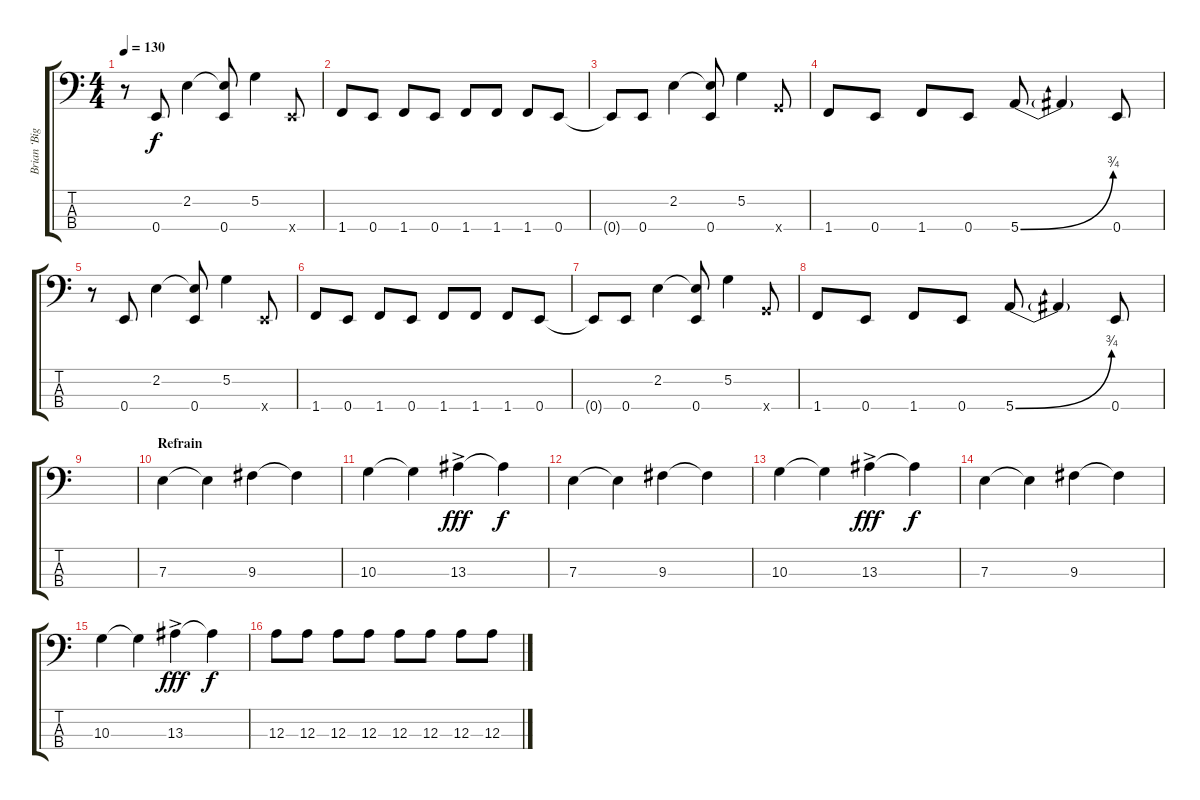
\track ("Brian ‘Big Hands’ O'Connor (Bass)" "Brian ‘Big") {instrument electricbassfinger}
\staff {score tabs}
\tuning (G2 D2 A1 E1) {hide}
\ts (4 4)
\tempo 130
\clef f4
\ks c
r.8{dy f} 0.4.8 2.2.4 (2.2{t} 0.4).8 5.2.4 0.4{x}.8 |
1.4.8 0.4.8 1.4.8 0.4.8 1.4.8 1.4.8 1.4.8 0.4.8 |
0.4{t}.8 0.4.8 2.2.4 (2.2{t} 0.4).8 5.2.4 3.4{x}.8 |
1.4.8 0.4.8 1.4.8 0.4.8 5.4{be (bend 0 0 60 3)}.8 5.4{t}.4 0.4.8 |
r.8 0.4.8 2.2.4 (2.2{t} 0.4).8 5.2.4 0.4{x}.8 |
1.4.8 0.4.8 1.4.8 0.4.8 1.4.8 1.4.8 1.4.8 0.4.8 |
0.4{t}.8 0.4.8 2.2.4 (2.2{t} 0.4).8 5.2.4 3.4{x}.8 |
1.4.8 0.4.8 1.4.8 0.4.8 5.4{be (bend 0 0 60 3)}.8 5.4{t}.4 0.4.8 |
|
\section ("" "Refrain")
7.3.4 7.3{t}.4 9.3.4 9.3{t}.4 |
10.3.4 10.3{t}.4 13.3{ac}.4{dy fff} 13.3{t}.4{dy f} |
7.3.4 7.3{t}.4 9.3.4 9.3{t}.4 |
10.3.4 10.3{t}.4 13.3{ac}.4{dy fff} 13.3{t}.4{dy f} |
7.3.4 7.3{t}.4 9.3.4 9.3{t}.4 |
10.3.4 10.3{t}.4 13.3{ac}.4{dy fff} 13.3{t}.4{dy f} |
12.3.8 12.3.8 12.3.8 12.3.8 12.3.8 12.3.8 12.3.8 12.3.8
